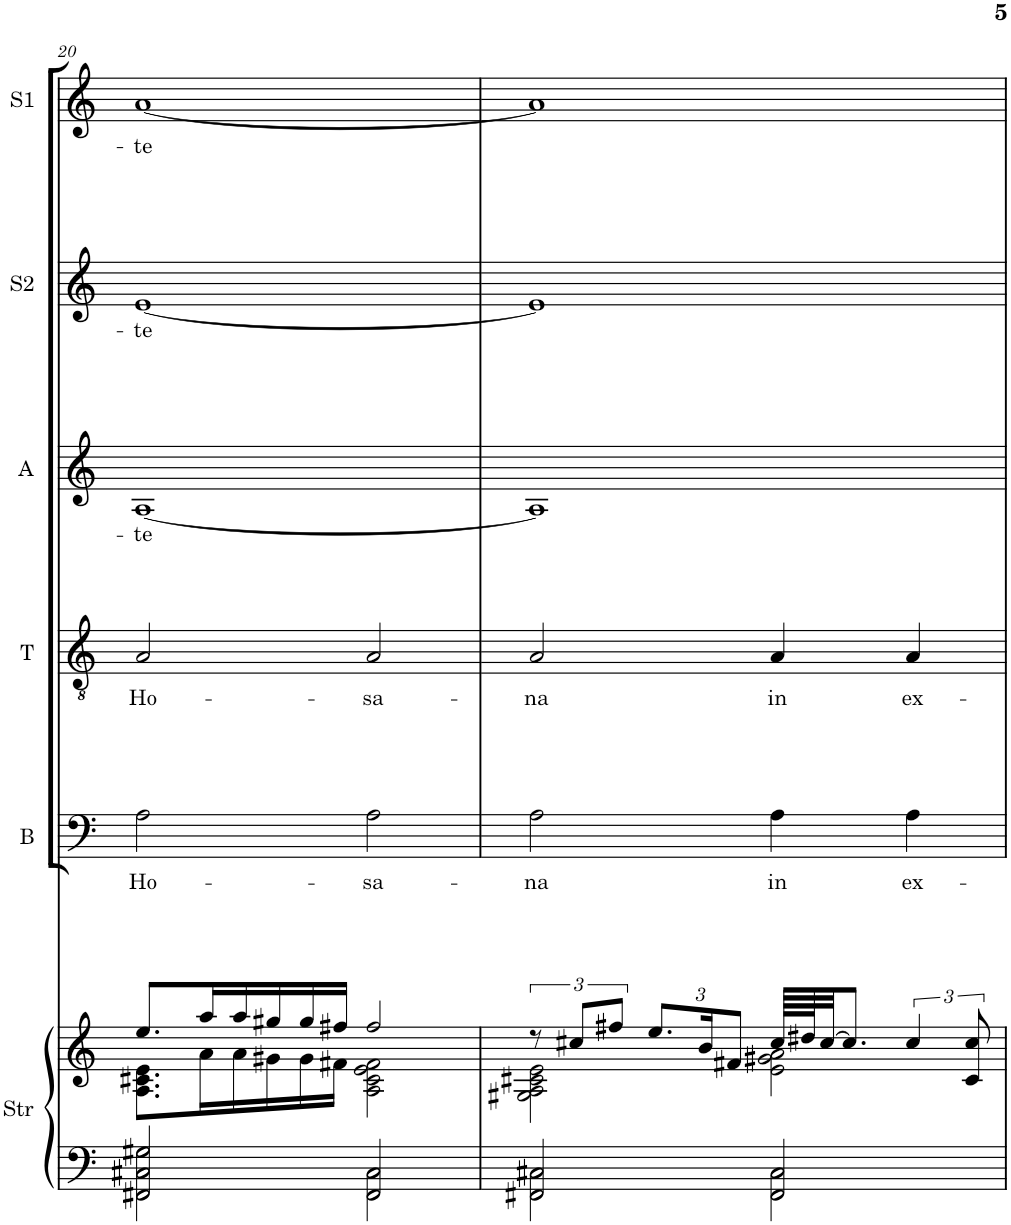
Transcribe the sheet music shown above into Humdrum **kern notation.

**kern	**kern	**kern	**text	**kern	**text	**kern	**text	**kern	**text	**kern	**text
*part6	*part6	*part5	*part5	*part4	*part4	*part3	*part3	*part2	*part2	*part1	*part1
*staff7	*staff6	*staff5	*staff5	*staff4	*staff4	*staff3	*staff3	*staff2	*staff2	*staff1	*staff1
*I"Strings	*	*I"Bass	*	*I"Tenor	*	*I"Alto	*	*I"Soprano 2	*	*I"Soprano 1	*
*I'Str	*	*I'B	*	*I'T	*	*I'A	*	*I'S2	*	*I'S1	*
!!LO:PB:g=z
*clefF4	*clefG2	*clefF4	*	*clefGv2	*	*clefG2	*	*clefG2	*	*clefG2	*
*k[]	*k[]	*k[]	*	*k[]	*	*k[]	*	*k[]	*	*k[]	*
*M4/4	*M4/4	*M4/4	*	*M4/4	*	*M4/4	*	*M4/4	*	*M4/4	*
=20	=20	=20	=20	=20	=20	=20	=20	=20	=20	=20	=20
*^	*^	*	*	*	*	*	*	*	*	*	*
!	!	!	!	!	!LO:LY:b	!	!LO:LY:b	!	!LO:LY:b	!	!LO:LY:b	!	!LO:LY:b
2FF#X/ 2C#X/ 2G#X/	2FF#\ 2C#\ 2G#\	8.ee/L	8.A\ 8.c#X\ 8.e\L	2A\	Ho-	2A/	Ho-	[1A	-te	[1e	-te	[1a	-te
.	.	16aa/L	16a\L	.	.	.	.	.	.	.	.	.	.
.	.	16aa/	16a\	.	.	.	.	.	.	.	.	.	.
.	.	16gg#X/	16g#X\	.	.	.	.	.	.	.	.	.	.
.	.	16gg#/	16g#\	.	.	.	.	.	.	.	.	.	.
.	.	16ff#X/JJ	16f#X\JJ	.	.	.	.	.	.	.	.	.	.
!	!	!	!	!	!LO:LY:b	!	!LO:LY:b	!	!	!	!	!	!
2FF#/ 2C#/	2FF#\ 2C#\	2ff#/	2A\ 2c#\ 2e\ 2f#\	2A\	-sa-	2A/	-sa-	.	.	.	.	.	.
=21	=21	=21	=21	=21	=21	=21	=21	=21	=21	=21	=21	=21	=21
!	!	!	!	!	!LO:LY:b	!	!LO:LY:b	!	!	!	!	!	!
2FF#X/ 2C#X/	2FF#\ 2C#\	12r	2G#X\ 2A\ 2c#X\ 2e\	2A\	-na	2A/	-na	1A]	.	1e]	.	1a]	.
.	.	12cc#X/L	.	.	.	.	.	.	.	.	.	.	.
.	.	12ff#X/J	.	.	.	.	.	.	.	.	.	.	.
*	*	*Xbrackettup	*	*	*	*	*	*	*	*	*	*	*
.	.	12.ee/L	.	.	.	.	.	.	.	.	.	.	.
.	.	24b/L	.	.	.	.	.	.	.	.	.	.	.
.	.	12f#X/J	.	.	.	.	.	.	.	.	.	.	.
!	!	!	!	!	!LO:LY:b	!	!LO:LY:b	!	!	!	!	!	!
2FF#/ 2C#/	2FF#\ 2C#\	64cc#/LLLL	2e\ 2g#X\ 2a\	4A\	in	4A/	in	.	.	.	.	.	.
.	.	64dd#X/J	.	.	.	.	.	.	.	.	.	.	.
.	.	[32cc#/JJ	.	.	.	.	.	.	.	.	.	.	.
.	.	8.cc#/J]	.	.	.	.	.	.	.	.	.	.	.
*	*	*brackettup	*	*	*	*	*	*	*	*	*	*	*
!	!	!	!	!	!LO:LY:b	!	!LO:LY:b	!	!	!	!	!	!
.	.	6cc#/	.	4A\	ex-	4A/	ex-	.	.	.	.	.	.
.	.	12c#/ 12cc#/	.	.	.	.	.	.	.	.	.	.	.
*v	*v	*	*	*	*	*	*	*	*	*	*	*	*
*	*v	*v	*	*	*	*	*	*	*	*	*	*
=	=	=	=	=	=	=	=	=	=	=	=
*-	*-	*-	*-	*-	*-	*-	*-	*-	*-	*-	*-
